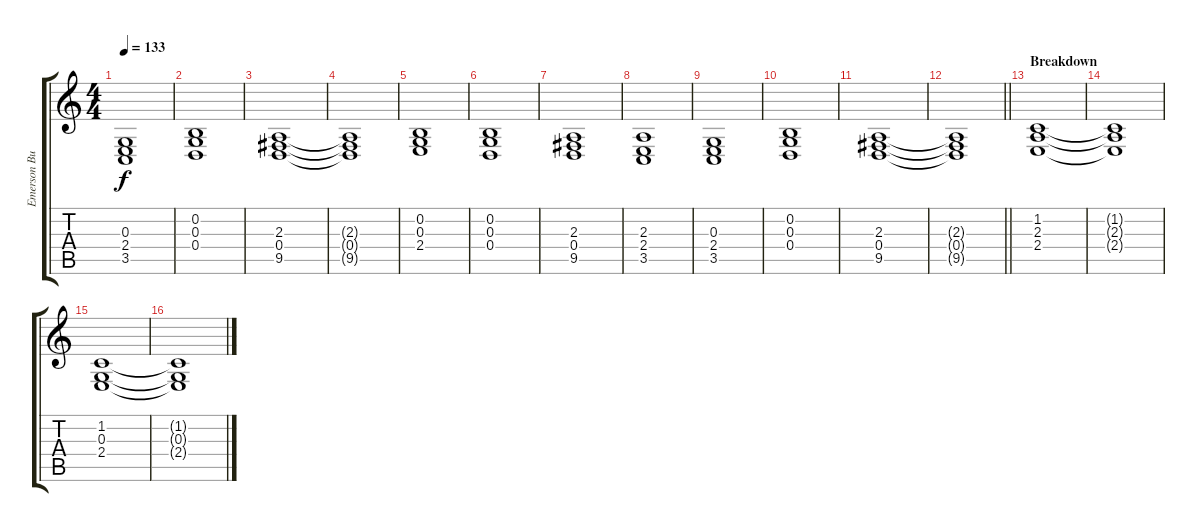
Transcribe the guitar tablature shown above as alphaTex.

\track ("Emerson Burton (Keyboard)" "Emerson Bu") {instrument pad2warm}
\staff {score tabs}
\tuning (E4 B3 G3 D3 A2 E2) {hide}
\ts (4 4)
\tempo 133
\clef g2
\ks c
(0.3 2.4 3.5).1{dy f} |
(0.2 0.3 0.4).1 |
(2.3 0.4 9.5).1 |
(2.3{t} 0.4{t} 9.5{t}).1 |
(0.2 0.3 2.4).1 |
(0.2 0.3 0.4).1 |
(2.3 0.4 9.5).1 |
(2.3 2.4 3.5).1 |
(0.3 2.4 3.5).1 |
(0.2 0.3 0.4).1 |
(2.3 0.4 9.5).1 |
\barLineRight lightlight
(2.3{t} 0.4{t} 9.5{t}).1 |
\section ("" "Breakdown")
(1.2 2.3 2.4).1 |
(1.2{t} 2.3{t} 2.4{t}).1 |
(1.2 0.3 2.4).1 |
(1.2{t} 0.3{t} 2.4{t}).1
